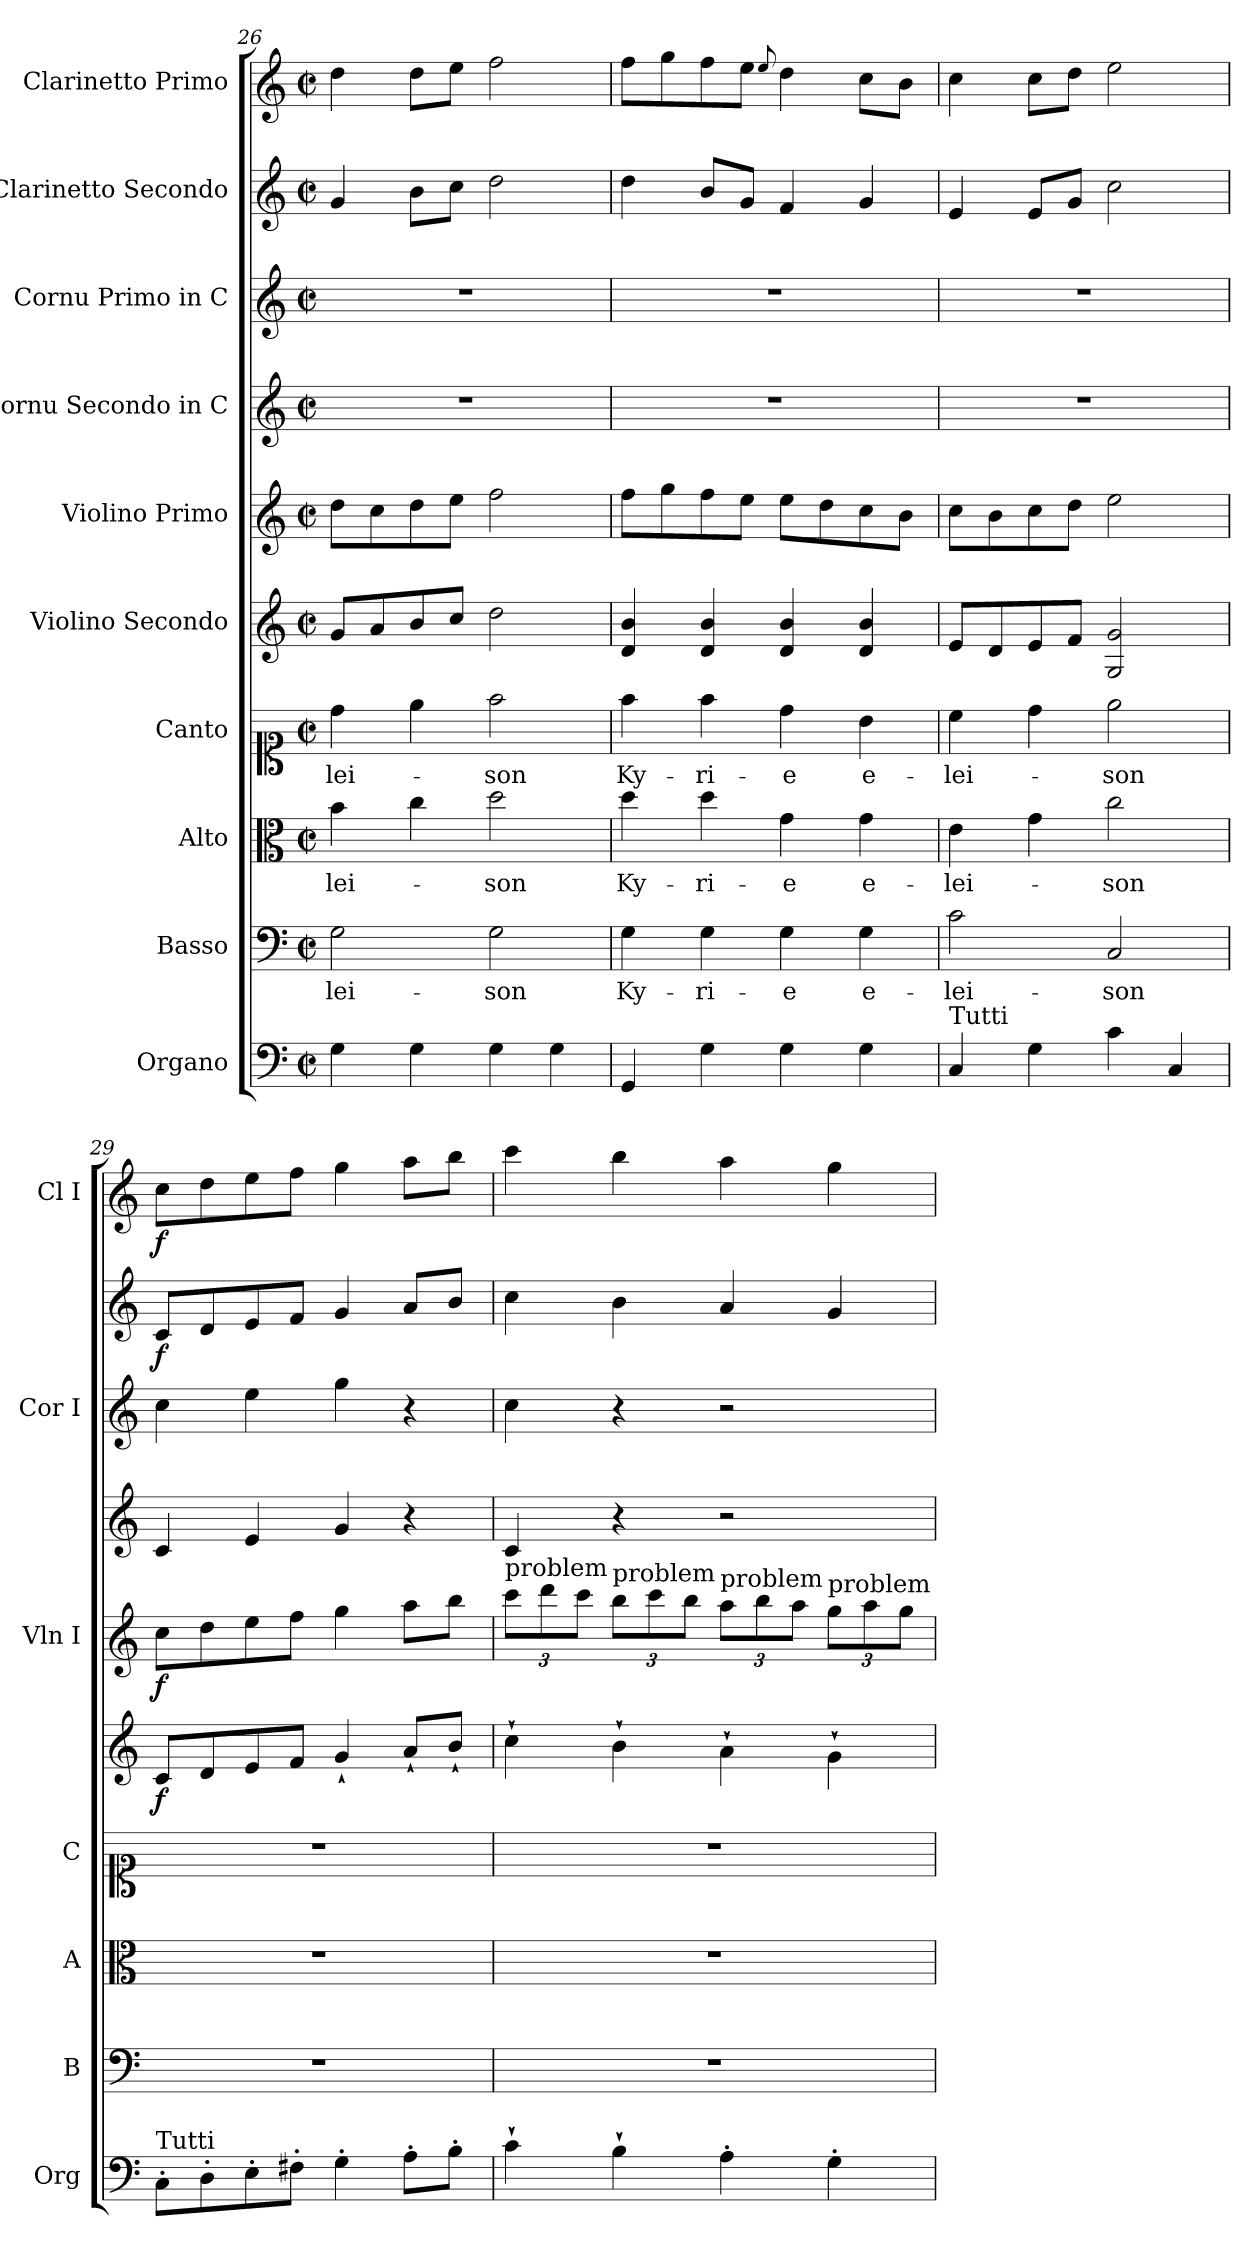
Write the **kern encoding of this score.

**kern	**kern	**text	**kern	**text	**kern	**text	**kern	**dynam	**kern	**dynam	**kern	**kern	**kern	**dynam	**kern	**dynam
*part10	*part9	*part9	*part8	*part8	*part7	*part7	*part6	*part6	*part5	*part5	*part4	*part3	*part2	*part2	*part1	*part1
*staff10	*staff9	*staff9	*staff8	*staff8	*staff7	*staff7	*staff6	*staff6	*staff5	*staff5	*staff4	*staff3	*staff2	*staff2	*staff1	*staff1
*I"Organo	*I"Basso	*	*I"Alto	*	*I"Canto	*	*I"Violino Secondo	*	*I"Violino Primo	*	*I"Cornu Secondo in C	*I"Cornu Primo in C	*I"Clarinetto Secondo	*	*I"Clarinetto Primo	*
*I'Org	*I'B	*	*I'A	*	*I'C	*	*	*	*I'Vln I	*	*	*I'Cor I	*	*	*I'Cl I	*
*clefF4	*clefF4	*	*clefC3	*	*clefC1	*	*clefG2	*	*clefG2	*	*clefG2	*clefG2	*clefG2	*	*clefG2	*
*k[]	*k[]	*	*k[]	*	*k[]	*	*k[]	*	*k[]	*	*k[]	*k[]	*k[]	*	*k[]	*
*C:	*C:	*	*C:	*	*C:	*	*C:	*	*C:	*	*C:	*C:	*C:	*	*C:	*
*M2/2	*M2/2	*	*M2/2	*	*M2/2	*	*M2/2	*	*M2/2	*	*M2/2	*M2/2	*M2/2	*	*M2/2	*
*met(c|)	*met(c|)	*	*met(c|)	*	*met(c|)	*	*met(c|)	*	*met(c|)	*	*met(c|)	*met(c|)	*met(c|)	*	*met(c|)	*
=26	=26	=26	=26	=26	=26	=26	=26	=26	=26	=26	=26	=26	=26	=26	=26	=26
4G	2G	-lei-	4b	-lei-	4dd	-lei-	8gL	.	8ddL	.	1r	1r	4g	.	4dd	.
.	.	.	.	.	.	.	8a	.	8cc	.	.	.	.	.	.	.
4G	.	.	4cc	.	4ee	.	8b	.	8dd	.	.	.	8bL	.	8ddL	.
.	.	.	.	.	.	.	8ccJ	.	8eeJ	.	.	.	8ccJ	.	8eeJ	.
4G	2G	-son	2dd	-son	2ff	-son	2dd	.	2ff	.	.	.	2dd	.	2ff	.
4G	.	.	.	.	.	.	.	.	.	.	.	.	.	.	.	.
=27	=27	=27	=27	=27	=27	=27	=27	=27	=27	=27	=27	=27	=27	=27	=27	=27
4GG	4G	Ky-	4dd	Ky-	4ff	Ky-	4d 4b	.	8ffL	.	1r	1r	4dd	.	8ffL	.
.	.	.	.	.	.	.	.	.	8gg	.	.	.	.	.	8gg	.
4G	4G	-ri-	4dd	-ri-	4ff	-ri-	4d 4b	.	8ff	.	.	.	8bL	.	8ff	.
.	.	.	.	.	.	.	.	.	8eeJ	.	.	.	8gJ	.	8eeJ	.
.	.	.	.	.	.	.	.	.	.	.	.	.	.	.	8qqee/	.
4G	4G	-e	4g	-e	4dd	-e	4d 4b	.	8eeL	.	.	.	4f	.	4dd	.
.	.	.	.	.	.	.	.	.	8dd	.	.	.	.	.	.	.
4G	4G	e-	4g	e-	4b	e-	4d 4b	.	8cc	.	.	.	4g	.	8ccL	.
.	.	.	.	.	.	.	.	.	8bJ	.	.	.	.	.	8bJ	.
=28	=28	=28	=28	=28	=28	=28	=28	=28	=28	=28	=28	=28	=28	=28	=28	=28
!LO:TX:a:t=Tutti	!	!	!	!	!	!	!	!	!	!	!	!	!	!	!	!
4C	2c	-lei-	4e	-lei-	4cc	-lei-	8eL	.	8ccL	.	1r	1r	4e	.	4cc	.
.	.	.	.	.	.	.	8d	.	8b	.	.	.	.	.	.	.
4G	.	.	4g	.	4dd	.	8e	.	8cc	.	.	.	8eL	.	8ccL	.
.	.	.	.	.	.	.	8fJ	.	8ddJ	.	.	.	8gJ	.	8ddJ	.
4c	2C	-son	2cc	-son	2ee	-son	2G 2g	.	2ee	.	.	.	2cc	.	2ee	.
4C	.	.	.	.	.	.	.	.	.	.	.	.	.	.	.	.
=29	=29	=29	=29	=29	=29	=29	=29	=29	=29	=29	=29	=29	=29	=29	=29	=29
!LO:TX:a:t=Tutti	!	!	!	!	!	!	!	!	!	!	!	!	!	!	!	!
8C'L	1r	.	1r	.	1r	.	8cL	f	8ccL	f	4c	4cc	8cL	f	8ccL	f
8D'	.	.	.	.	.	.	8d	.	8dd	.	.	.	8d	.	8dd	.
8E'	.	.	.	.	.	.	8e	.	8ee	.	4e	4ee	8e	.	8ee	.
8F#X'J	.	.	.	.	.	.	8fJ	.	8ffJ	.	.	.	8fJ	.	8ffJ	.
4G'	.	.	.	.	.	.	4g`	.	4gg	.	4g	4gg	4g	.	4gg	.
8A'L	.	.	.	.	.	.	8a`L	.	8aaL	.	4r	4r	8aL	.	8aaL	.
8B'J	.	.	.	.	.	.	8b`J	.	8bbJ	.	.	.	8bJ	.	8bbJ	.
=30	=30	=30	=30	=30	=30	=30	=30	=30	=30	=30	=30	=30	=30	=30	=30	=30
!	!	!	!	!	!	!	!	!	!LO:TX:a:t=problem	!	!	!	!	!	!	!
4c`	1r	.	1r	.	1r	.	4cc`	.	12cccL	.	4c	4cc	4cc	.	4ccc	.
.	.	.	.	.	.	.	.	.	12ddd	.	.	.	.	.	.	.
.	.	.	.	.	.	.	.	.	12cccJ	.	.	.	.	.	.	.
!	!	!	!	!	!	!	!	!	!LO:TX:a:t=problem	!	!	!	!	!	!	!
4B`	.	.	.	.	.	.	4b`	.	12bbL	.	4r	4r	4b	.	4bb	.
.	.	.	.	.	.	.	.	.	12ccc	.	.	.	.	.	.	.
.	.	.	.	.	.	.	.	.	12bbJ	.	.	.	.	.	.	.
!	!	!	!	!	!	!	!	!	!LO:TX:a:t=problem	!	!	!	!	!	!	!
4A'	.	.	.	.	.	.	4a`\	.	12aaL	.	2r	2r	4a	.	4aa	.
.	.	.	.	.	.	.	.	.	12bb	.	.	.	.	.	.	.
.	.	.	.	.	.	.	.	.	12aaJ	.	.	.	.	.	.	.
!	!	!	!	!	!	!	!	!	!LO:TX:a:t=problem	!	!	!	!	!	!	!
4G'	.	.	.	.	.	.	4g`\	.	12ggL	.	.	.	4g	.	4gg	.
.	.	.	.	.	.	.	.	.	12aa	.	.	.	.	.	.	.
.	.	.	.	.	.	.	.	.	12ggJ	.	.	.	.	.	.	.
=	=	=	=	=	=	=	=	=	=	=	=	=	=	=	=	=
*-	*-	*-	*-	*-	*-	*-	*-	*-	*-	*-	*-	*-	*-	*-	*-	*-
